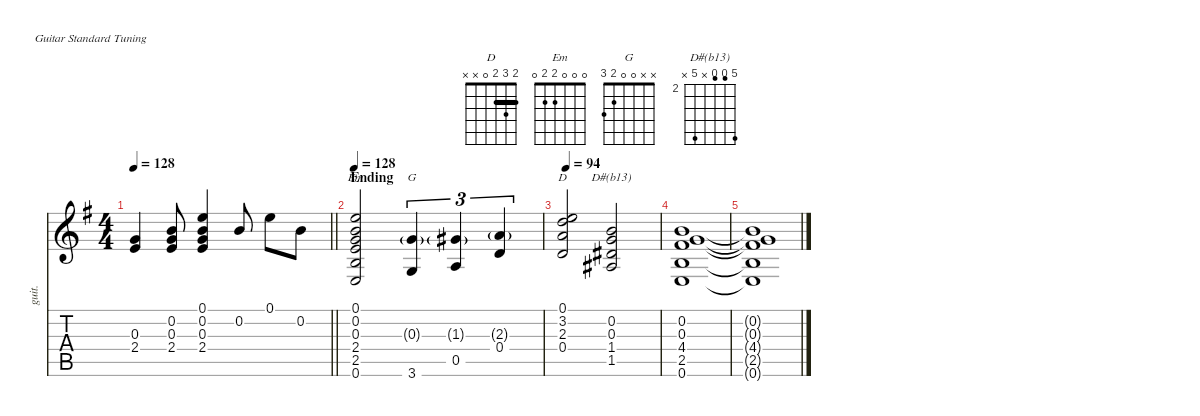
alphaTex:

\defaultSystemsLayout 4
\hideDynamics
\bracketExtendMode nobrackets
\otherSystemsTrackNameOrientation horizontal
\track ("Gtrs 1,2 comb." "guit.") {defaultSystemsLayout 8 mute instrument electricguitarclean}
\staff {score tabs}
\tuning (E4 B3 G3 D3 A2 E2)
\chord ("D" 2 3 2 0 x x) {showfingering false barre 2}
\chord ("Em" 0 0 0 2 2 0) {showfingering false}
\chord ("G" x x 0 0 2 3) {showfingering false}
\chord ("D#(b13)" 6 1 1 x 6 x) {firstfret 2 showfingering false}
\ts (4 4)
\tempo 128
\clef g2
\barLineRight lightlight
\ks eminor
(0.3{acc forcenatural} 2.4{acc forcenatural}).4{dy mp beam Up} (0.2{acc forcenatural} 0.3{acc forcenatural} 2.4{acc forcenatural}).8{beam Up} (0.1{acc forcenatural} 0.2{acc forcenatural} 0.3{acc forcenatural} 2.4{acc forcenatural}).4{dy ff beam Up} 0.2{acc forcenatural}.8{dy mp beam Up} 0.1{acc forcenatural}.8{dy fff beam Down} 0.2{acc forcenatural}.8{dy ff beam Down} |
\section ("" "Ending")
\tempo 128
(0.2{acc forcenatural} 0.3{acc forcenatural} 2.4{acc forcenatural} 2.5{acc forcenatural} 0.6{acc forcenatural} 0.1{acc forcenatural}).2{ch "Em" dy f beam Up} (3.6{acc forcenatural} 0.3{g acc forcenatural}).4{tu (3 2) ch "G" dy mf beam Up} (0.5{acc forcenatural} 1.3{g acc #}).4{tu (3 2) dy f beam Up} (0.4{acc forcenatural} 2.3{g acc forcenatural}).4{tu (3 2) dy fff beam Up} |
\tempo 94
(0.1{acc forcenatural} 3.2{acc forcenatural} 2.3{acc forcenatural} 0.4{acc forcenatural}).2{ch "D" dy f beam Up} (0.3{acc forcenatural} 1.4{acc #} 1.5{acc #} 0.2{acc forcenatural}).2{ch "D#(b13)" dy ff beam Up} |
(0.2{acc forcenatural} 0.3{acc forcenatural} 4.4{acc #} 2.5{acc forcenatural} 0.6{acc forcenatural}).1{dy mf beam Up} |
(0.2{t acc forcenatural} 0.3{t acc forcenatural} 4.4{t acc #} 2.5{t acc forcenatural} 0.6{t acc forcenatural}).1{dy f beam Up}
